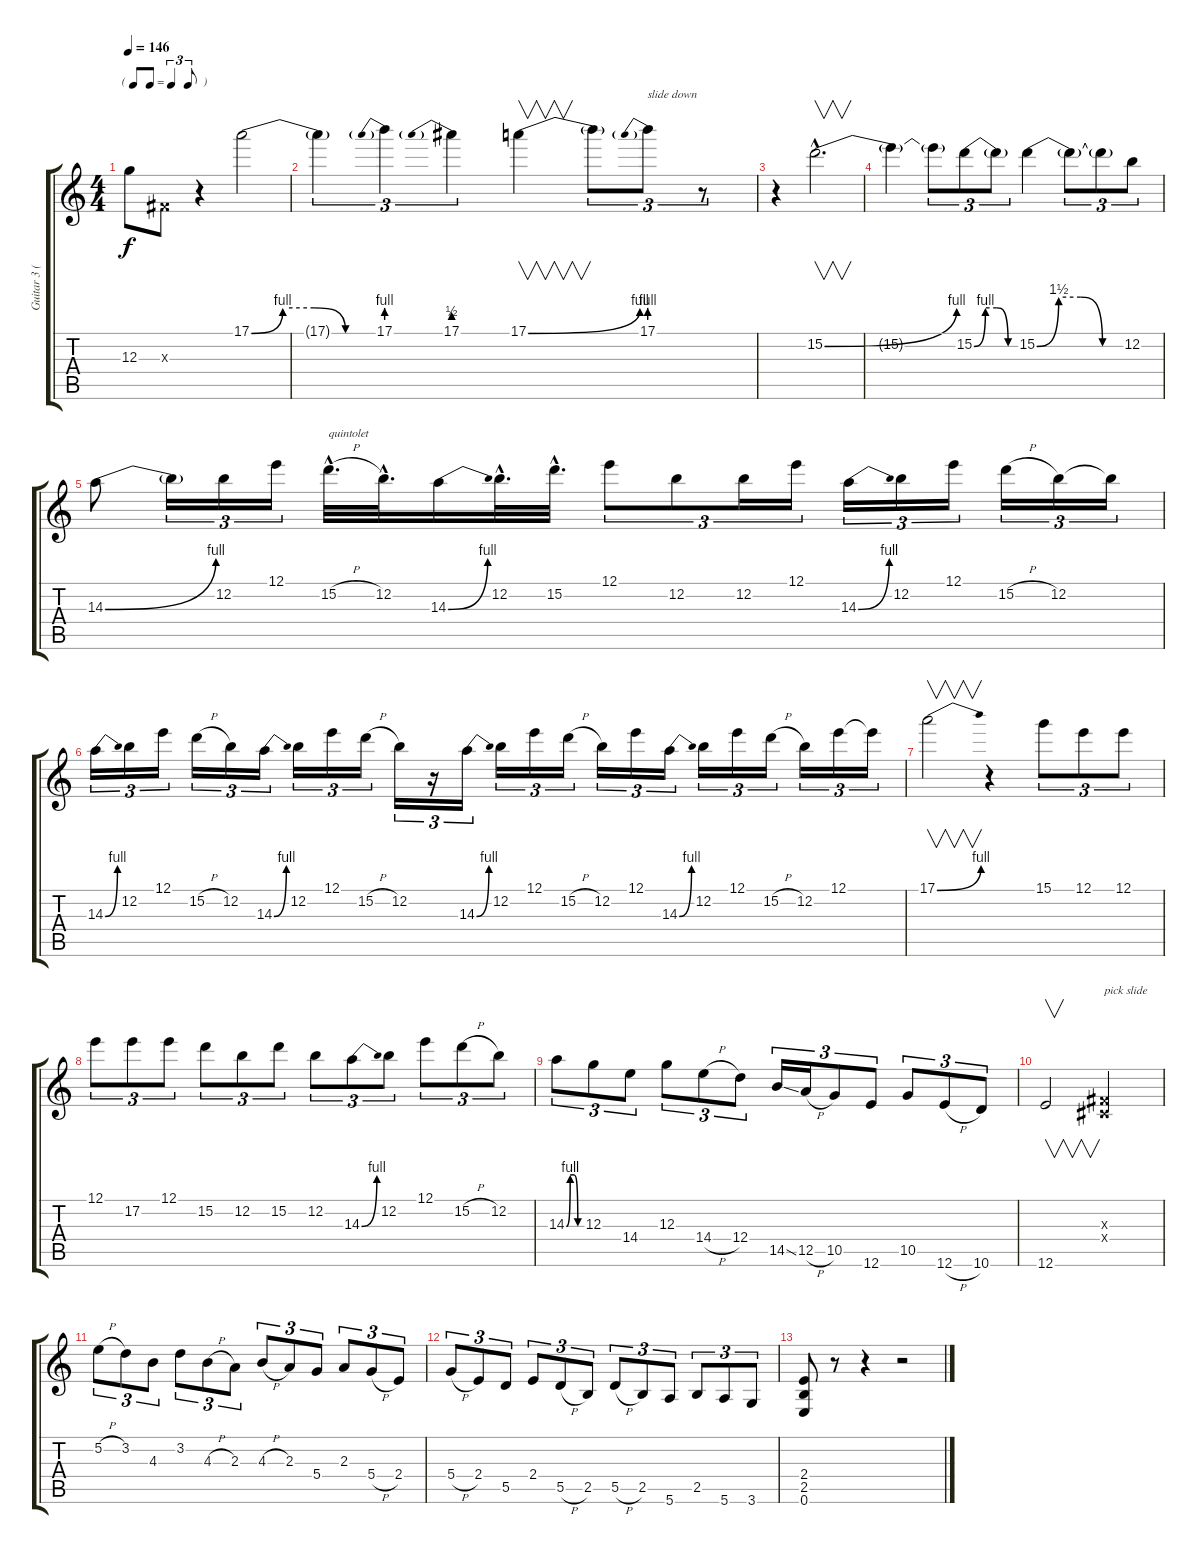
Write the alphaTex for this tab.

\track ("Guitar 3 (2nd solo)" "Guitar 3 (") {instrument distortionguitar}
\staff {score tabs}
\tuning (E4 B3 G3 D3 A2 E2) {hide}
\ts (4 4)
\tf triplet8th
\tempo 146
\clef g2
\ks c
12.3{t}.8{dy f} -1.3{x}.8 r.4 17.1{be (custom 0 0 15 4 30 4 45 0 60 0)}.2 |
17.1{t}.4{tu (3 2)} 17.1{be (prebend 0 4 60 4)}.4{tu (3 2)} 17.1{be (prebend 0 2 60 2)}.4{tu (3 2)} 17.1{be (bend 0 0 60 4)}.4{v} 17.1{t}.8{tu (3 2)} 17.1{be (prebend 0 4 60 4)}.8{tu (3 2) txt "slide down"} r.8{tu (3 2)} |
r.4 15.2{be (bend 0 0 60 4) hac}.2{v d} |
15.2{t}.4 15.2{t}.8{tu (3 2)} 15.2{be (custom 0 0 15 4 30 4 45 0 60 0)}.8{tu (3 2)} 15.2{t}.8{tu (3 2)} 15.2{be (custom 0 0 15 6 30 6 45 0 60 0)}.4 15.2{t}.8{tu (3 2)} 15.2{t}.8{tu (3 2)} 12.2.8{tu (3 2)} |
14.3{be (bend 0 0 60 4)}.8 14.3{t}.16{tu (3 2)} 12.2.16{tu (3 2)} 12.1.16{tu (3 2)} 15.2{h hac}.32{d txt "quintolet"} 12.2{hac}.32{d} 14.3{be (bend 0 0 60 4)}.16 12.2{hac}.32{d} 15.2{hac}.32{d} 12.1.8{tu (3 2)} 12.2.8{tu (3 2)} 12.2.16{tu (3 2)} 12.1.16{tu (3 2)} 14.3{be (bend 0 0 60 4)}.16{tu (3 2)} 12.2.16{tu (3 2)} 12.1.16{tu (3 2)} 15.2{h}.16{tu (3 2)} 12.2.16{tu (3 2)} 12.2{t}.16{tu (3 2)} |
14.3{be (bend 0 0 60 4)}.16{tu (3 2)} 12.2.16{tu (3 2)} 12.1.16{tu (3 2)} 15.2{h}.16{tu (3 2)} 12.2.16{tu (3 2)} 14.3{be (bend 0 0 60 4)}.16{tu (3 2)} 12.2.16{tu (3 2)} 12.1.16{tu (3 2)} 15.2{h}.16{tu (3 2)} 12.2.16{tu (3 2)} r.16{tu (3 2)} 14.3{be (bend 0 0 60 4)}.16{tu (3 2)} 12.2.16{tu (3 2)} 12.1.16{tu (3 2)} 15.2{h}.16{tu (3 2)} 12.2.16{tu (3 2)} 12.1.16{tu (3 2)} 14.3{be (bend 0 0 60 4)}.16{tu (3 2)} 12.2.16{tu (3 2)} 12.1.16{tu (3 2)} 15.2{h}.16{tu (3 2)} 12.2.16{tu (3 2)} 12.1.16{tu (3 2)} 12.1{t}.16{tu (3 2)} |
17.1{be (bend 0 0 60 4)}.2{v} r.4 15.1.8{tu (3 2)} 12.1.8{tu (3 2)} 12.1.8{tu (3 2)} |
12.1.8{tu (3 2)} 17.2.8{tu (3 2)} 12.1.8{tu (3 2)} 15.2.8{tu (3 2)} 12.2.8{tu (3 2)} 15.2.8{tu (3 2)} 12.2.8{tu (3 2)} 14.3{be (bend 0 0 60 4)}.8{tu (3 2)} 12.2.8{tu (3 2)} 12.1.8{tu (3 2)} 15.2{h}.8{tu (3 2)} 12.2.8{tu (3 2)} |
14.3{be (custom 0 0 15 4 30 4 45 0 60 0)}.8{tu (3 2)} 12.3.8{tu (3 2)} 14.4.8{tu (3 2)} 12.3.8{tu (3 2)} 14.4{h}.8{tu (3 2)} 12.4.8{tu (3 2)} 14.5{ss}.16{tu (3 2)} 12.5{h}.16{tu (3 2)} 10.5.8{tu (3 2)} 12.6.8{tu (3 2)} 10.5.8{tu (3 2)} 12.6{h}.8{tu (3 2)} 10.6.8{tu (3 2)} |
12.6.2{v} (-1.3{x} -1.4{x}).2{txt "pick slide"} |
5.2{h}.8{tu (3 2)} 3.2.8{tu (3 2)} 4.3.8{tu (3 2)} 3.2.8{tu (3 2)} 4.3{h}.8{tu (3 2)} 2.3.8{tu (3 2)} 4.3{h}.8{tu (3 2)} 2.3.8{tu (3 2)} 5.4.8{tu (3 2)} 2.3.8{tu (3 2)} 5.4{h}.8{tu (3 2)} 2.4.8{tu (3 2)} |
5.4{h}.8{tu (3 2)} 2.4.8{tu (3 2)} 5.5.8{tu (3 2)} 2.4.8{tu (3 2)} 5.5{h}.8{tu (3 2)} 2.5.8{tu (3 2)} 5.5{h}.8{tu (3 2)} 2.5.8{tu (3 2)} 5.6.8{tu (3 2)} 2.5.8{tu (3 2)} 5.6.8{tu (3 2)} 3.6.8{tu (3 2)} |
(2.4 2.5 0.6).8 r.8 r.4 r.2
